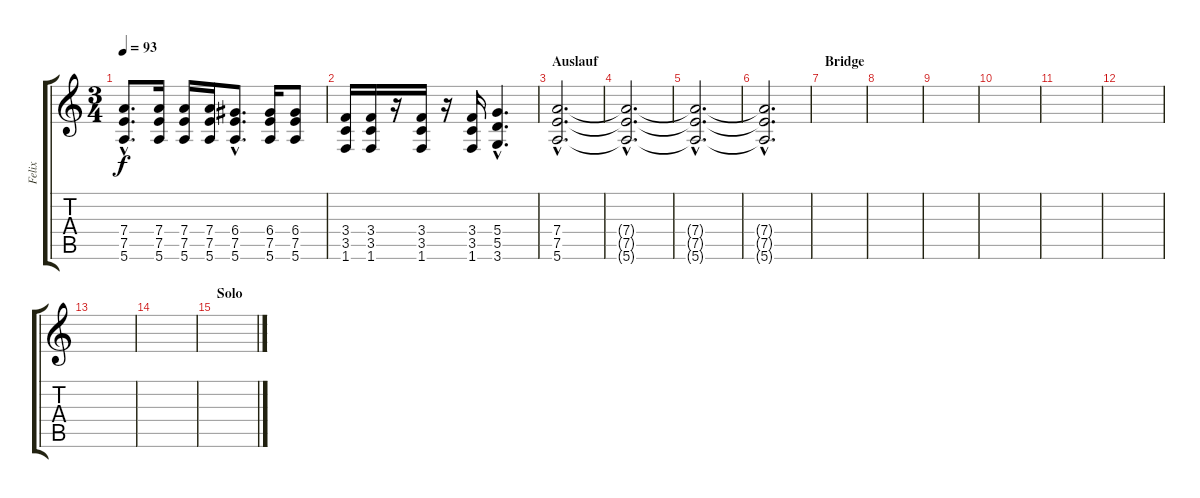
\track ("Felix" "Felix") {instrument distortionguitar}
\staff {score tabs}
\tuning (E4 B3 G3 D3 A2 E2) {hide}
\ts (3 4)
\tempo 93
\clef g2
\ks c
(7.4{hac} 7.5{hac} 5.6{hac}).8{d dy f} (7.4 7.5 5.6).16 (7.4 7.5 5.6).16 (7.4 7.5 5.6).16 (6.4{hac} 7.5{hac} 5.6{hac}).8{d} (6.4 7.5 5.6).16 (6.4 7.5 5.6).8 |
(3.4 3.5 1.6).16 (3.4 3.5 1.6).16 r.16 (3.4 3.5 1.6).16 r.16 (3.4 3.5 1.6).16 (5.4{hac} 5.5{hac} 3.6{hac}).4{d} |
\section ("" "Auslauf")
(7.4{hac} 7.5{hac} 5.6{hac}).2{d volume 6} |
(7.4{hac t} 7.5{hac t} 5.6{hac t}).2{d} |
(7.4{hac t} 7.5{hac t} 5.6{hac t}).2{d volume 0} |
(7.4{hac t} 7.5{hac t} 5.6{hac t}).2{d} |
\section ("" "Bridge")
|
|
|
|
|
|
|
|
\section ("" "Solo")
